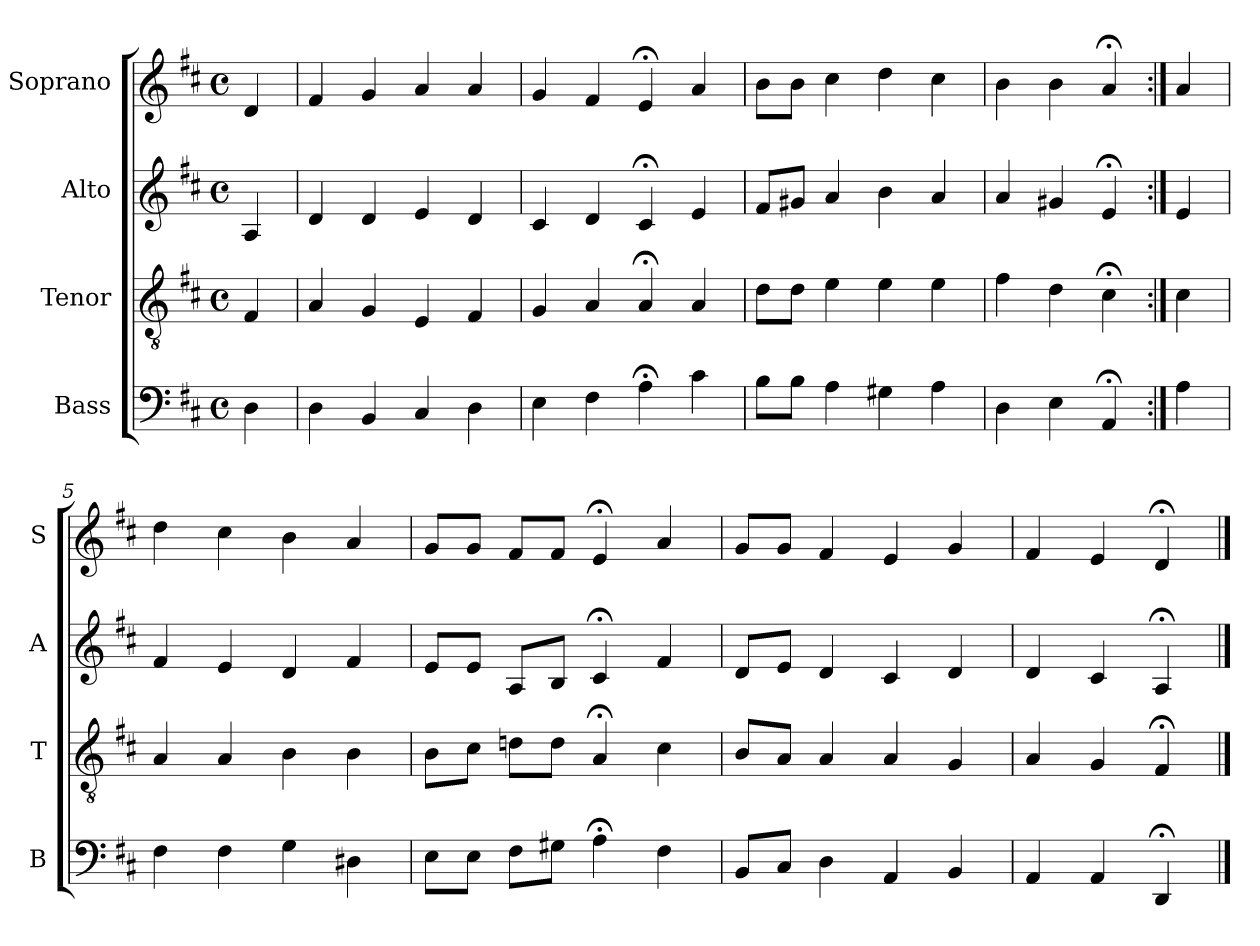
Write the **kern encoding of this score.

**kern	**kern	**kern	**kern
*part4	*part3	*part2	*part1
*staff4	*staff3	*staff2	*staff1
*I"Bass	*I"Tenor	*I"Alto	*I"Soprano
*I'B	*I'T	*I'A	*I'S
*clefF4	*clefGv2	*clefG2	*clefG2
*k[f#c#]	*k[f#c#]	*k[f#c#]	*k[f#c#]
*D:	*D:	*D:	*D:
*M4/4	*M4/4	*M4/4	*M4/4
*met(c)	*met(c)	*met(c)	*met(c)
*MM100	*MM100	*MM100	*MM100
=	=	=	=
4D	4F#	4A	4d
=1	=1	=1	=1
4D	4A	4d	4f#
4BB	4G	4d	4g
4C#	4E	4e	4a
4D	4F#	4d	4a
=2	=2	=2	=2
4E	4G	4c#	4g
4F#	4A	4d	4f#
4A;<	4A;<	4c#;<	4e;<
4c#	4A	4e	4a
=3	=3	=3	=3
8BL	8dL	8f#L	8bL
8BJ	8dJ	8g#XJ	8bJ
4A	4e	4a	4cc#
4G#X	4e	4b	4dd
4A	4e	4a	4cc#
=4	=4	=4	=4
4D	4f#	4a	4b
4E	4d	4g#X	4b
4AA;<	4c#;<	4e;<	4a;<
=:|!	=:|!	=:|!	=:|!
4A	4c#	4e	4a
=5	=5	=5	=5
4F#	4A	4f#	4dd
4F#	4A	4e	4cc#
4G	4B	4d	4b
4D#X	4B	4f#	4a
=6	=6	=6	=6
8EL	8BL	8eL	8gL
8EJ	8c#J	8eJ	8gJ
8F#L	8dnL	8AL	8f#L
8G#XJ	8dJ	8BJ	8f#J
4A;<	4A;<	4c#;<	4e;<
4F#	4c#	4f#	4a
=7	=7	=7	=7
8BBL	8BL	8dL	8gL
8C#J	8AJ	8eJ	8gJ
4D	4A	4d	4f#
4AA	4A	4c#	4e
4BB	4G	4d	4g
=8	=8	=8	=8
4AA	4A	4d	4f#
4AA	4G	4c#	4e
4DD;<	4F#;<	4A;<	4d;<
==	==	==	==
*-	*-	*-	*-
